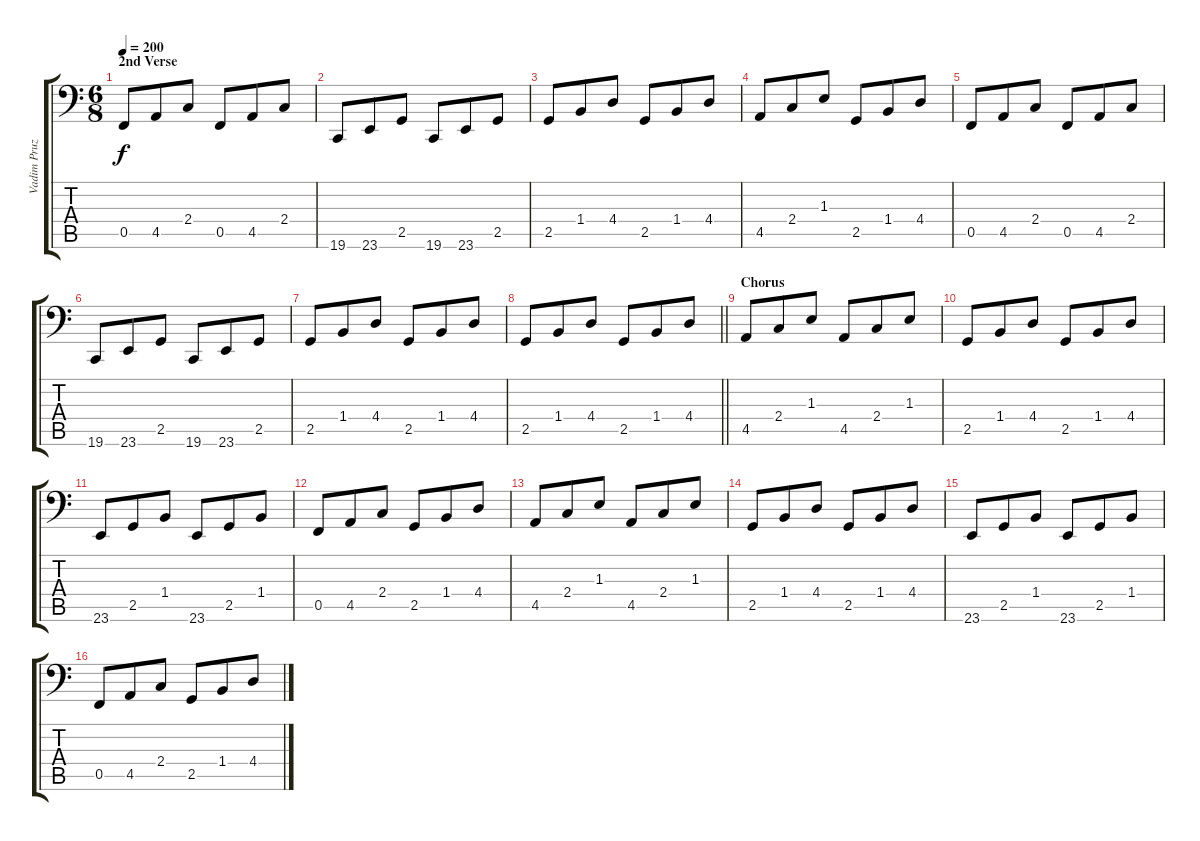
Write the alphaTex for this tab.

\track ("Vadim Pruzhanov | Keyboard 2" "Vadim Pruz") {instrument electricgrandpiano}
\staff {score tabs}
\tuning (A4 A3 Eb3 Bb2 F2 F0) {hide}
\ts (6 8)
\section ("" "2nd Verse")
\tempo 200
\clef f4
\ks c
0.5.8{dy f} 4.5.8 2.4.8 0.5.8 4.5.8 2.4.8 |
19.6.8 23.6.8 2.5.8 19.6.8 23.6.8 2.5.8 |
2.5.8 1.4.8 4.4.8 2.5.8 1.4.8 4.4.8 |
4.5.8 2.4.8 1.3.8 2.5.8 1.4.8 4.4.8 |
0.5.8 4.5.8 2.4.8 0.5.8 4.5.8 2.4.8 |
19.6.8 23.6.8 2.5.8 19.6.8 23.6.8 2.5.8 |
2.5.8 1.4.8 4.4.8 2.5.8 1.4.8 4.4.8 |
\barLineRight lightlight
2.5.8 1.4.8 4.4.8 2.5.8 1.4.8 4.4.8 |
\section ("" "Chorus")
4.5.8 2.4.8 1.3.8 4.5.8 2.4.8 1.3.8 |
2.5.8 1.4.8 4.4.8 2.5.8 1.4.8 4.4.8 |
23.6.8 2.5.8 1.4.8 23.6.8 2.5.8 1.4.8 |
0.5.8 4.5.8 2.4.8 2.5.8 1.4.8 4.4.8 |
4.5.8 2.4.8 1.3.8 4.5.8 2.4.8 1.3.8 |
2.5.8 1.4.8 4.4.8 2.5.8 1.4.8 4.4.8 |
23.6.8 2.5.8 1.4.8 23.6.8 2.5.8 1.4.8 |
0.5.8 4.5.8 2.4.8 2.5.8 1.4.8 4.4.8
